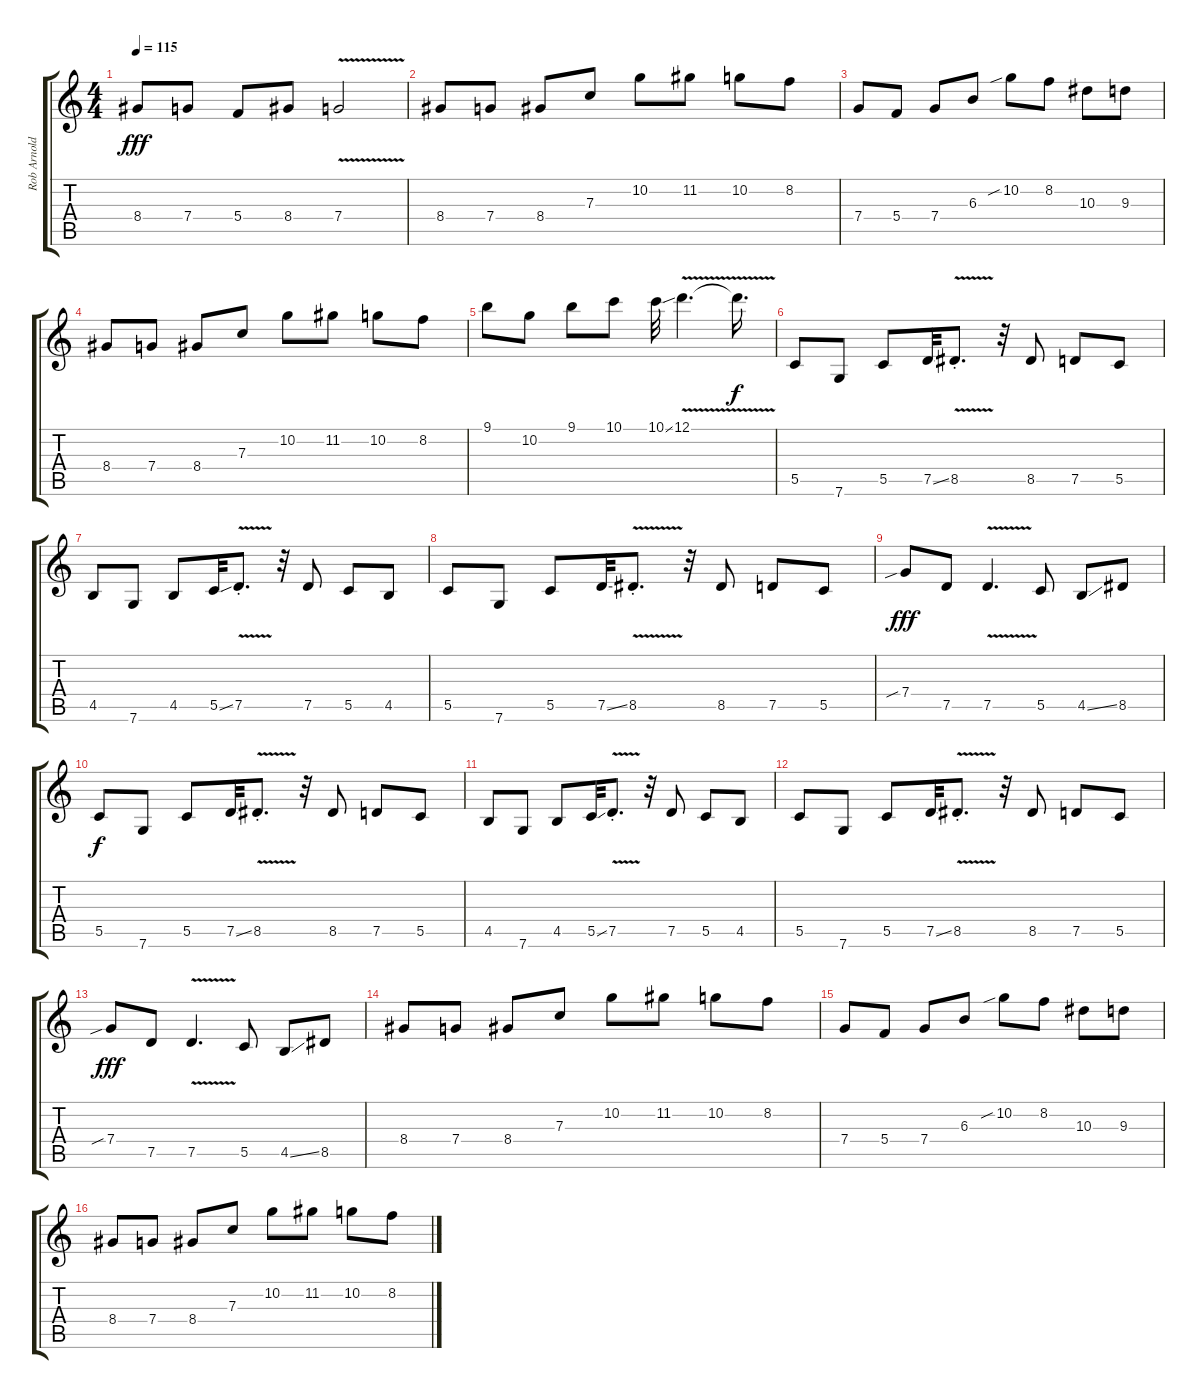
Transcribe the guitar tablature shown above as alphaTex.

\track ("Rob Arnold" "Rob Arnold") {instrument distortionguitar}
\staff {score tabs}
\tuning (D4 A3 F3 C3 G2 C2) {hide}
\ts (4 4)
\tempo 115
\clef g2
\ks c
8.4.8{dy fff} 7.4.8 5.4.8 8.4.8 7.4{v}.2 |
8.4.8 7.4.8 8.4.8 7.3.8 10.2.8 11.2.8 10.2.8 8.2.8 |
7.4.8 5.4.8 7.4.8 6.3.8 10.2{sib}.8 8.2.8 10.3.8 9.3.8 |
8.4.8 7.4.8 8.4.8 7.3.8 10.2.8 11.2.8 10.2.8 8.2.8 |
9.1.8 10.2.8 9.1.8 10.1.8 10.1{ss}.32 12.1{v}.4{d} 12.1{t}.16{d dy f} |
5.5.8 7.6.8 5.5.8 7.5{ss}.32 8.5{v st}.8{d} r.32 8.5.8 7.5.8 5.5.8 |
4.5.8 7.6.8 4.5.8 5.5{ss}.32 7.5{v st}.8{d} r.32 7.5.8 5.5.8 4.5.8 |
5.5.8 7.6.8 5.5.8 7.5{ss}.32 8.5{v st}.8{d} r.32 8.5.8 7.5.8 5.5.8 |
7.4{sib}.8{dy fff} 7.5.8 7.5{v}.4{d} 5.5.8 4.5{ss}.8 8.5.8 |
5.5.8{dy f} 7.6.8 5.5.8 7.5{ss}.32 8.5{v st}.8{d} r.32 8.5.8 7.5.8 5.5.8 |
4.5.8 7.6.8 4.5.8 5.5{ss}.32 7.5{v st}.8{d} r.32 7.5.8 5.5.8 4.5.8 |
5.5.8 7.6.8 5.5.8 7.5{ss}.32 8.5{v st}.8{d} r.32 8.5.8 7.5.8 5.5.8 |
7.4{sib}.8{dy fff} 7.5.8 7.5{v}.4{d} 5.5.8 4.5{ss}.8 8.5.8 |
8.4.8 7.4.8 8.4.8 7.3.8 10.2.8 11.2.8 10.2.8 8.2.8 |
7.4.8 5.4.8 7.4.8 6.3.8 10.2{sib}.8 8.2.8 10.3.8 9.3.8 |
8.4.8 7.4.8 8.4.8 7.3.8 10.2.8 11.2.8 10.2.8 8.2.8
